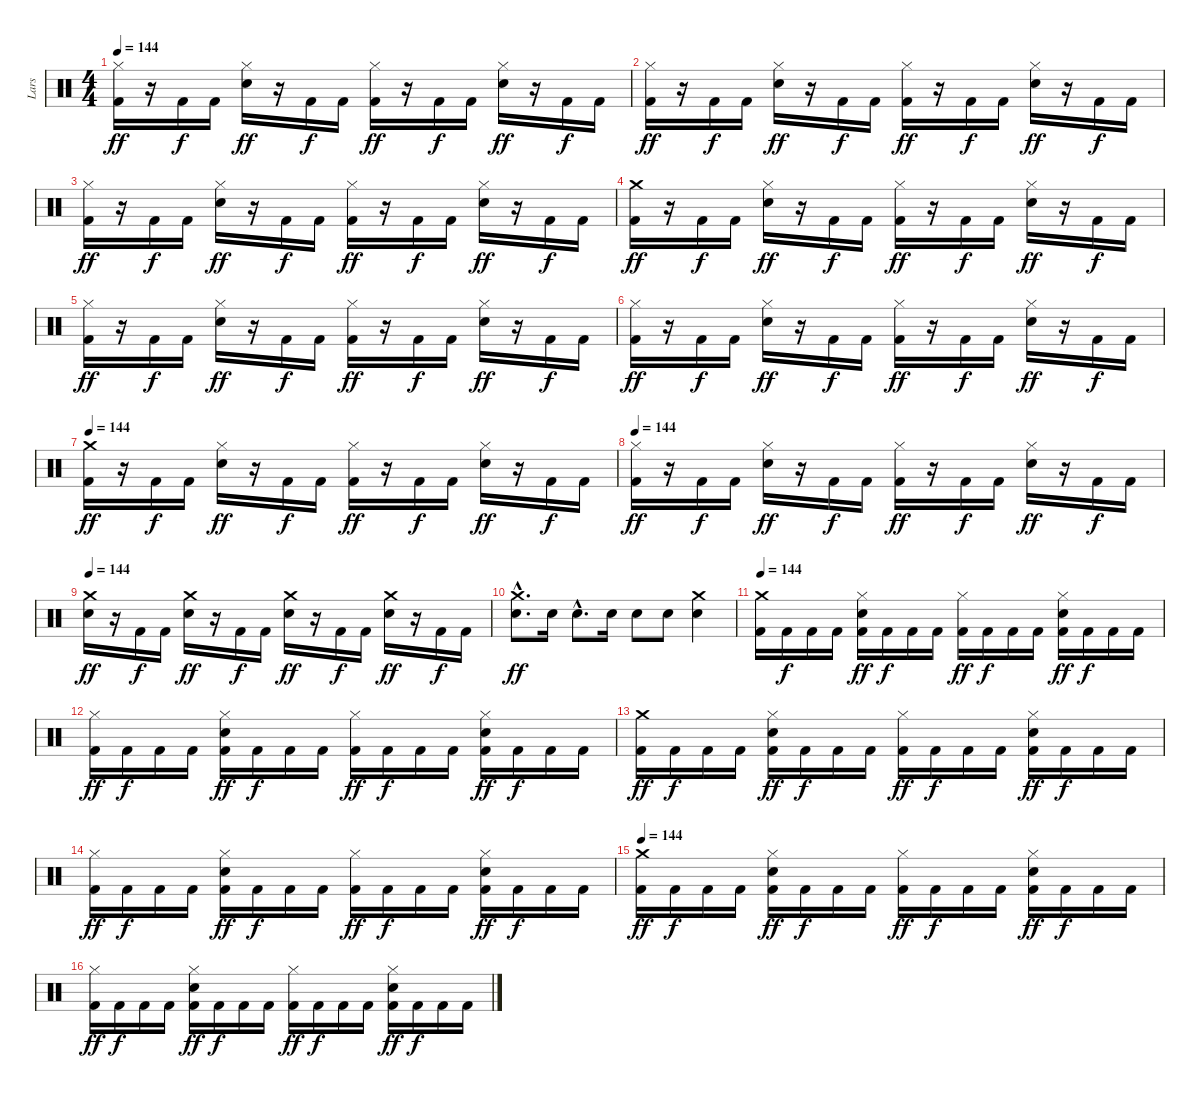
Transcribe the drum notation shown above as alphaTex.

\track ("Lars" "Lars") {instrument percussion}
\staff {score}
\articulation defaults
\ts (4 4)
\tempo 144
\clef neutral
\ks c
("Hi-Hat (closed)" "Kick (hit) 2").16{dy ff} r.16 "Kick (hit) 2".16{dy f} "Kick (hit) 2".16 ("Hi-Hat (closed)" "Snare (hit) 2").16{dy ff} r.16 "Kick (hit) 2".16{dy f} "Kick (hit) 2".16 ("Hi-Hat (closed)" "Kick (hit) 2").16{dy ff} r.16 "Kick (hit) 2".16{dy f} "Kick (hit) 2".16 ("Hi-Hat (closed)" "Snare (hit) 2").16{dy ff} r.16 "Kick (hit) 2".16{dy f} "Kick (hit) 2".16 |
("Hi-Hat (closed)" "Kick (hit) 2").16{dy ff} r.16 "Kick (hit) 2".16{dy f} "Kick (hit) 2".16 ("Hi-Hat (closed)" "Snare (hit) 2").16{dy ff} r.16 "Kick (hit) 2".16{dy f} "Kick (hit) 2".16 ("Hi-Hat (closed)" "Kick (hit) 2").16{dy ff} r.16 "Kick (hit) 2".16{dy f} "Kick (hit) 2".16 ("Hi-Hat (closed)" "Snare (hit) 2").16{dy ff} r.16 "Kick (hit) 2".16{dy f} "Kick (hit) 2".16 |
("Hi-Hat (closed)" "Kick (hit) 2").16{dy ff} r.16 "Kick (hit) 2".16{dy f} "Kick (hit) 2".16 ("Hi-Hat (closed)" "Snare (hit) 2").16{dy ff} r.16 "Kick (hit) 2".16{dy f} "Kick (hit) 2".16 ("Hi-Hat (closed)" "Kick (hit) 2").16{dy ff} r.16 "Kick (hit) 2".16{dy f} "Kick (hit) 2".16 ("Hi-Hat (closed)" "Snare (hit) 2").16{dy ff} r.16 "Kick (hit) 2".16{dy f} "Kick (hit) 2".16 |
("Crash medium (hit)" "Kick (hit) 2").16{dy ff} r.16 "Kick (hit) 2".16{dy f} "Kick (hit) 2".16 ("Hi-Hat (closed)" "Snare (hit) 2").16{dy ff} r.16 "Kick (hit) 2".16{dy f} "Kick (hit) 2".16 ("Hi-Hat (closed)" "Kick (hit) 2").16{dy ff} r.16 "Kick (hit) 2".16{dy f} "Kick (hit) 2".16 ("Hi-Hat (closed)" "Snare (hit) 2").16{dy ff} r.16 "Kick (hit) 2".16{dy f} "Kick (hit) 2".16 |
("Hi-Hat (closed)" "Kick (hit) 2").16{dy ff} r.16 "Kick (hit) 2".16{dy f} "Kick (hit) 2".16 ("Hi-Hat (closed)" "Snare (hit) 2").16{dy ff} r.16 "Kick (hit) 2".16{dy f} "Kick (hit) 2".16 ("Hi-Hat (closed)" "Kick (hit) 2").16{dy ff} r.16 "Kick (hit) 2".16{dy f} "Kick (hit) 2".16 ("Hi-Hat (closed)" "Snare (hit) 2").16{dy ff} r.16 "Kick (hit) 2".16{dy f} "Kick (hit) 2".16 |
("Hi-Hat (closed)" "Kick (hit) 2").16{dy ff} r.16 "Kick (hit) 2".16{dy f} "Kick (hit) 2".16 ("Hi-Hat (closed)" "Snare (hit) 2").16{dy ff} r.16 "Kick (hit) 2".16{dy f} "Kick (hit) 2".16 ("Hi-Hat (closed)" "Kick (hit) 2").16{dy ff} r.16 "Kick (hit) 2".16{dy f} "Kick (hit) 2".16 ("Hi-Hat (closed)" "Snare (hit) 2").16{dy ff} r.16 "Kick (hit) 2".16{dy f} "Kick (hit) 2".16 |
\tempo 144
("Crash medium (hit)" "Kick (hit) 2").16{dy ff} r.16 "Kick (hit) 2".16{dy f} "Kick (hit) 2".16 ("Hi-Hat (closed)" "Snare (hit) 2").16{dy ff} r.16 "Kick (hit) 2".16{dy f} "Kick (hit) 2".16 ("Hi-Hat (closed)" "Kick (hit) 2").16{dy ff} r.16 "Kick (hit) 2".16{dy f} "Kick (hit) 2".16 ("Hi-Hat (closed)" "Snare (hit) 2").16{dy ff} r.16 "Kick (hit) 2".16{dy f} "Kick (hit) 2".16 |
\tempo 144
("Hi-Hat (closed)" "Kick (hit) 2").16{dy ff} r.16 "Kick (hit) 2".16{dy f} "Kick (hit) 2".16 ("Hi-Hat (closed)" "Snare (hit) 2").16{dy ff} r.16 "Kick (hit) 2".16{dy f} "Kick (hit) 2".16 ("Hi-Hat (closed)" "Kick (hit) 2").16{dy ff} r.16 "Kick (hit) 2".16{dy f} "Kick (hit) 2".16 ("Hi-Hat (closed)" "Snare (hit) 2").16{dy ff} r.16 "Kick (hit) 2".16{dy f} "Kick (hit) 2".16 |
\tempo 144
("Crash medium (hit)" "Snare (hit) 2").16{dy ff} r.16 "Kick (hit) 2".16{dy f} "Kick (hit) 2".16 ("Crash medium (hit)" "Snare (hit) 2").16{dy ff} r.16 "Kick (hit) 2".16{dy f} "Kick (hit) 2".16 ("Crash medium (hit)" "Snare (hit) 2").16{dy ff} r.16 "Kick (hit) 2".16{dy f} "Kick (hit) 2".16 ("Crash medium (hit)" "Snare (hit) 2").16{dy ff} r.16 "Kick (hit) 2".16{dy f} "Kick (hit) 2".16 |
("Crash medium (hit)"{hac} "Snare (hit) 2"{hac}).8{d dy ff} "Snare (hit) 2".16 "Snare (hit) 2"{hac}.8{d} "Snare (hit) 2".16 "Snare (hit) 2".8 "Snare (hit) 2".8 ("Crash medium (hit)" "Snare (hit) 2").4 |
\tempo 144
("Crash medium (hit)" "Kick (hit) 2").16 "Kick (hit) 2".16{dy f} "Kick (hit) 2".16 "Kick (hit) 2".16 ("Hi-Hat (closed)" "Snare (hit) 2" "Kick (hit) 2").16{dy ff} "Kick (hit) 2".16{dy f} "Kick (hit) 2".16 "Kick (hit) 2".16 ("Hi-Hat (closed)" "Kick (hit) 2").16{dy ff} "Kick (hit) 2".16{dy f} "Kick (hit) 2".16 "Kick (hit) 2".16 ("Hi-Hat (closed)" "Snare (hit) 2" "Kick (hit) 2").16{dy ff} "Kick (hit) 2".16{dy f} "Kick (hit) 2".16 "Kick (hit) 2".16 |
("Hi-Hat (closed)" "Kick (hit) 2").16{dy ff} "Kick (hit) 2".16{dy f} "Kick (hit) 2".16 "Kick (hit) 2".16 ("Hi-Hat (closed)" "Snare (hit) 2" "Kick (hit) 2").16{dy ff} "Kick (hit) 2".16{dy f} "Kick (hit) 2".16 "Kick (hit) 2".16 ("Hi-Hat (closed)" "Kick (hit) 2").16{dy ff} "Kick (hit) 2".16{dy f} "Kick (hit) 2".16 "Kick (hit) 2".16 ("Hi-Hat (closed)" "Snare (hit) 2" "Kick (hit) 2").16{dy ff} "Kick (hit) 2".16{dy f} "Kick (hit) 2".16 "Kick (hit) 2".16 |
("Crash medium (hit)" "Kick (hit) 2").16{dy ff} "Kick (hit) 2".16{dy f} "Kick (hit) 2".16 "Kick (hit) 2".16 ("Hi-Hat (closed)" "Snare (hit) 2" "Kick (hit) 2").16{dy ff} "Kick (hit) 2".16{dy f} "Kick (hit) 2".16 "Kick (hit) 2".16 ("Hi-Hat (closed)" "Kick (hit) 2").16{dy ff} "Kick (hit) 2".16{dy f} "Kick (hit) 2".16 "Kick (hit) 2".16 ("Hi-Hat (closed)" "Snare (hit) 2" "Kick (hit) 2").16{dy ff} "Kick (hit) 2".16{dy f} "Kick (hit) 2".16 "Kick (hit) 2".16 |
("Hi-Hat (closed)" "Kick (hit) 2").16{dy ff} "Kick (hit) 2".16{dy f} "Kick (hit) 2".16 "Kick (hit) 2".16 ("Hi-Hat (closed)" "Snare (hit) 2" "Kick (hit) 2").16{dy ff} "Kick (hit) 2".16{dy f} "Kick (hit) 2".16 "Kick (hit) 2".16 ("Hi-Hat (closed)" "Kick (hit) 2").16{dy ff} "Kick (hit) 2".16{dy f} "Kick (hit) 2".16 "Kick (hit) 2".16 ("Hi-Hat (closed)" "Snare (hit) 2" "Kick (hit) 2").16{dy ff} "Kick (hit) 2".16{dy f} "Kick (hit) 2".16 "Kick (hit) 2".16 |
\tempo 144
("Crash medium (hit)" "Kick (hit) 2").16{dy ff} "Kick (hit) 2".16{dy f} "Kick (hit) 2".16 "Kick (hit) 2".16 ("Hi-Hat (closed)" "Snare (hit) 2" "Kick (hit) 2").16{dy ff} "Kick (hit) 2".16{dy f} "Kick (hit) 2".16 "Kick (hit) 2".16 ("Hi-Hat (closed)" "Kick (hit) 2").16{dy ff} "Kick (hit) 2".16{dy f} "Kick (hit) 2".16 "Kick (hit) 2".16 ("Hi-Hat (closed)" "Snare (hit) 2" "Kick (hit) 2").16{dy ff} "Kick (hit) 2".16{dy f} "Kick (hit) 2".16 "Kick (hit) 2".16 |
("Hi-Hat (closed)" "Kick (hit) 2").16{dy ff} "Kick (hit) 2".16{dy f} "Kick (hit) 2".16 "Kick (hit) 2".16 ("Hi-Hat (closed)" "Snare (hit) 2" "Kick (hit) 2").16{dy ff} "Kick (hit) 2".16{dy f} "Kick (hit) 2".16 "Kick (hit) 2".16 ("Hi-Hat (closed)" "Kick (hit) 2").16{dy ff} "Kick (hit) 2".16{dy f} "Kick (hit) 2".16 "Kick (hit) 2".16 ("Hi-Hat (closed)" "Snare (hit) 2" "Kick (hit) 2").16{dy ff} "Kick (hit) 2".16{dy f} "Kick (hit) 2".16 "Kick (hit) 2".16
